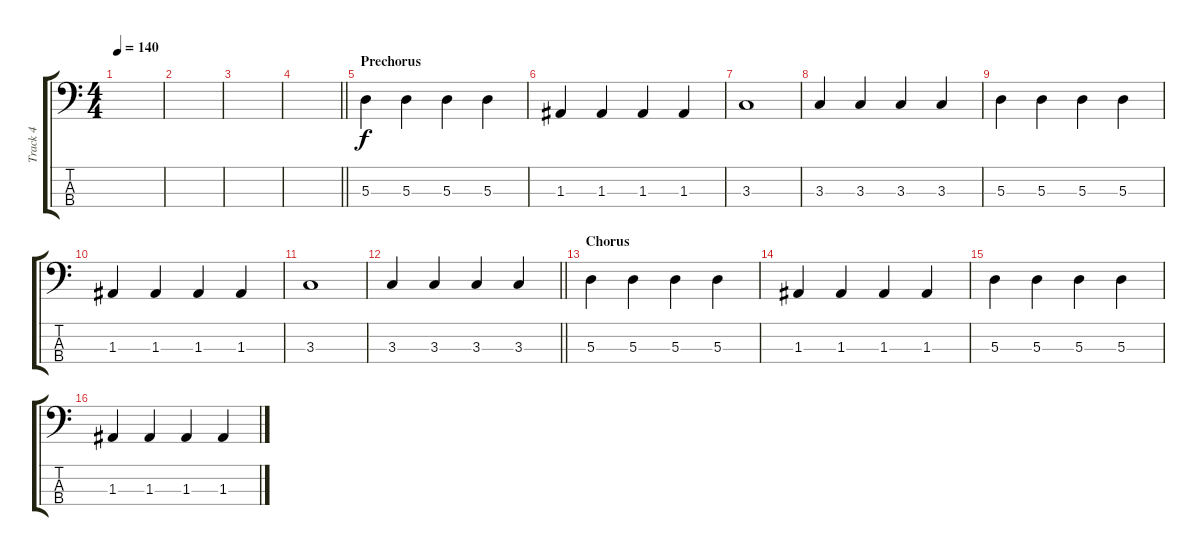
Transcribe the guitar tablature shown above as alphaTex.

\track ("Track 4" "Track 4") {instrument electricbassfinger}
\staff {score tabs}
\tuning (G2 D2 A1 E1) {hide}
\ts (4 4)
\tempo 140
\clef f4
\ks c
|
|
|
\barLineRight lightlight
|
\section ("" "Prechorus")
5.3.4 5.3.4 5.3.4 5.3.4 |
1.3.4 1.3.4 1.3.4 1.3.4 |
3.3.1 |
3.3.4 3.3.4 3.3.4 3.3.4 |
5.3.4 5.3.4 5.3.4 5.3.4 |
1.3.4 1.3.4 1.3.4 1.3.4 |
3.3.1 |
\barLineRight lightlight
3.3.4 3.3.4 3.3.4 3.3.4 |
\section ("" "Chorus")
5.3.4 5.3.4 5.3.4 5.3.4 |
1.3.4 1.3.4 1.3.4 1.3.4 |
5.3.4 5.3.4 5.3.4 5.3.4 |
1.3.4 1.3.4 1.3.4 1.3.4
